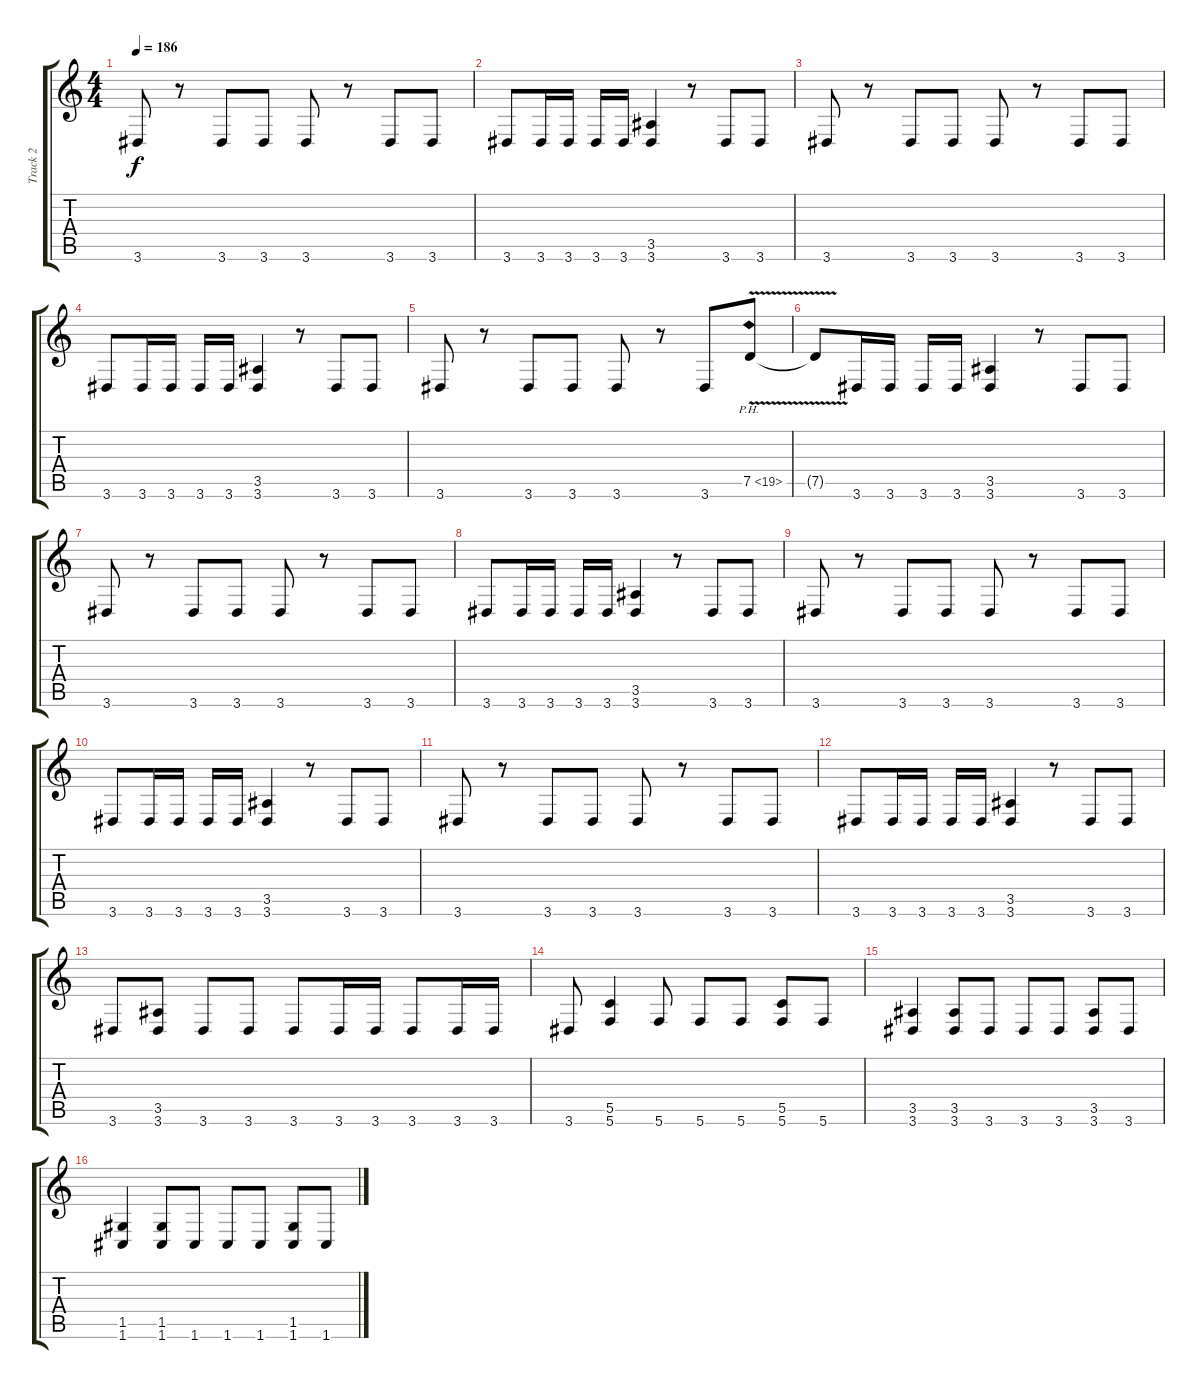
\track ("Track 2" "Track 2") {instrument distortionguitar bank 255}
\staff {score tabs}
\tuning (D4 A3 F3 C3 G2 C2) {hide}
\ts (4 4)
\tempo 186
\clef g2
\ks c
3.6.8{dy f} r.8 3.6.8 3.6.8 3.6.8 r.8 3.6.8 3.6.8 |
3.6.8 3.6.16 3.6.16 3.6.16 3.6.16 (3.5 3.6).4 r.8 3.6.8 3.6.8 |
3.6.8 r.8 3.6.8 3.6.8 3.6.8 r.8 3.6.8 3.6.8 |
3.6.8 3.6.16 3.6.16 3.6.16 3.6.16 (3.5 3.6).4 r.8 3.6.8 3.6.8 |
3.6.8 r.8 3.6.8 3.6.8 3.6.8 r.8 3.6.8 7.5{ph 12 v}.8 |
7.5{t}.8 3.6.16 3.6.16 3.6.16 3.6.16 (3.5 3.6).4 r.8 3.6.8 3.6.8 |
3.6.8 r.8 3.6.8 3.6.8 3.6.8 r.8 3.6.8 3.6.8 |
3.6.8 3.6.16 3.6.16 3.6.16 3.6.16 (3.5 3.6).4 r.8 3.6.8 3.6.8 |
3.6.8 r.8 3.6.8 3.6.8 3.6.8 r.8 3.6.8 3.6.8 |
3.6.8 3.6.16 3.6.16 3.6.16 3.6.16 (3.5 3.6).4 r.8 3.6.8 3.6.8 |
3.6.8 r.8 3.6.8 3.6.8 3.6.8 r.8 3.6.8 3.6.8 |
3.6.8 3.6.16 3.6.16 3.6.16 3.6.16 (3.5 3.6).4 r.8 3.6.8 3.6.8 |
3.6.8 (3.5 3.6).8 3.6.8 3.6.8 3.6.8 3.6.16 3.6.16 3.6.8 3.6.16 3.6.16 |
3.6.8 (5.5 5.6).4 5.6.8 5.6.8 5.6.8 (5.5 5.6).8 5.6.8 |
(3.5 3.6).4 (3.5 3.6).8 3.6.8 3.6.8 3.6.8 (3.5 3.6).8 3.6.8 |
(1.5 1.6).4 (1.5 1.6).8 1.6.8 1.6.8 1.6.8 (1.5 1.6).8 1.6.8
